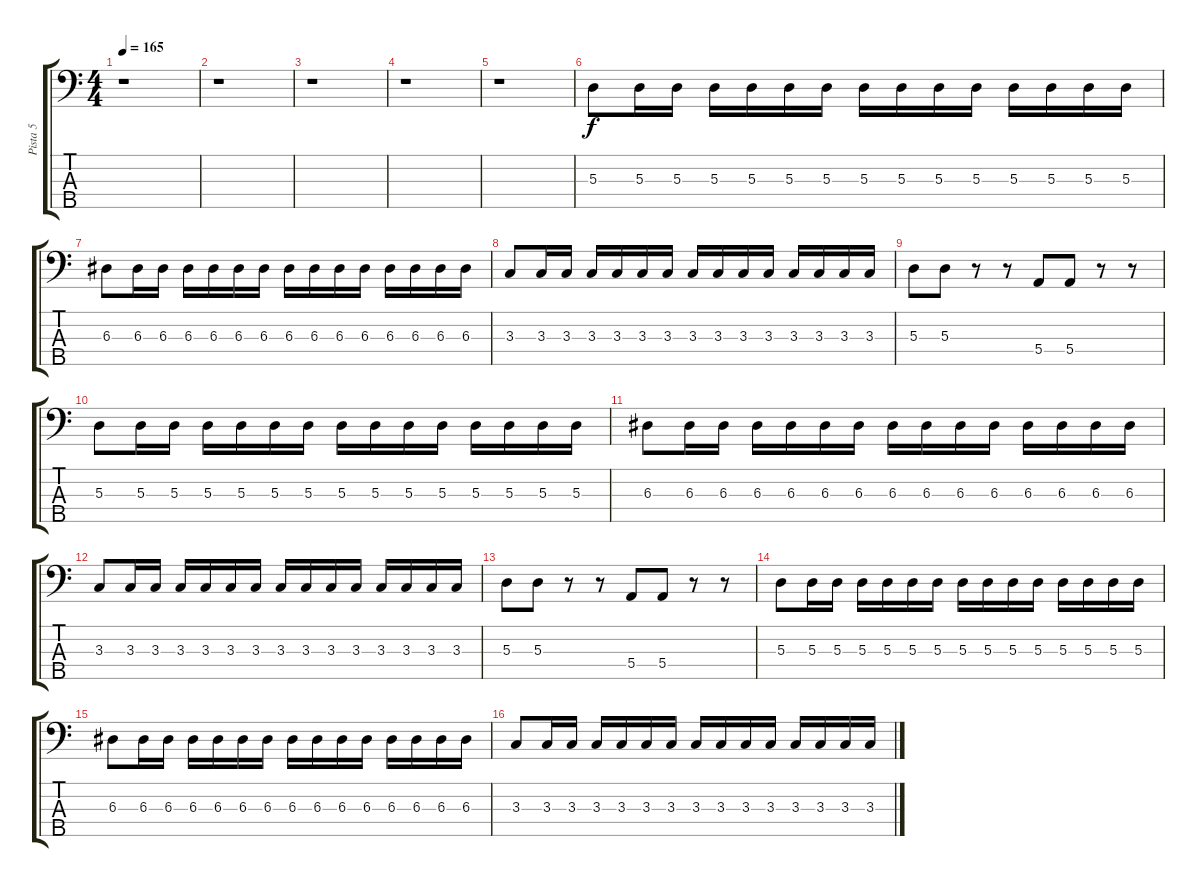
\track ("Pista 5" "Pista 5") {instrument electricbassfinger}
\staff {score tabs}
\tuning (G2 D2 A1 E1 B0) {hide}
\ts (4 4)
\tempo 165
\clef f4
\ks c
r.1{dy f instrument electricbassfinger} |
r.1 |
r.1 |
r.1 |
r.1 |
5.3.8 5.3.16 5.3.16 5.3.16 5.3.16 5.3.16 5.3.16 5.3.16 5.3.16 5.3.16 5.3.16 5.3.16 5.3.16 5.3.16 5.3.16 |
6.3.8 6.3.16 6.3.16 6.3.16 6.3.16 6.3.16 6.3.16 6.3.16 6.3.16 6.3.16 6.3.16 6.3.16 6.3.16 6.3.16 6.3.16 |
3.3.8 3.3.16 3.3.16 3.3.16 3.3.16 3.3.16 3.3.16 3.3.16 3.3.16 3.3.16 3.3.16 3.3.16 3.3.16 3.3.16 3.3.16 |
5.3.8 5.3.8 r.8 r.8 5.4.8 5.4.8 r.8 r.8 |
5.3.8 5.3.16 5.3.16 5.3.16 5.3.16 5.3.16 5.3.16 5.3.16 5.3.16 5.3.16 5.3.16 5.3.16 5.3.16 5.3.16 5.3.16 |
6.3.8 6.3.16 6.3.16 6.3.16 6.3.16 6.3.16 6.3.16 6.3.16 6.3.16 6.3.16 6.3.16 6.3.16 6.3.16 6.3.16 6.3.16 |
3.3.8 3.3.16 3.3.16 3.3.16 3.3.16 3.3.16 3.3.16 3.3.16 3.3.16 3.3.16 3.3.16 3.3.16 3.3.16 3.3.16 3.3.16 |
5.3.8 5.3.8 r.8 r.8 5.4.8 5.4.8 r.8 r.8 |
5.3.8 5.3.16 5.3.16 5.3.16 5.3.16 5.3.16 5.3.16 5.3.16 5.3.16 5.3.16 5.3.16 5.3.16 5.3.16 5.3.16 5.3.16 |
6.3.8 6.3.16 6.3.16 6.3.16 6.3.16 6.3.16 6.3.16 6.3.16 6.3.16 6.3.16 6.3.16 6.3.16 6.3.16 6.3.16 6.3.16 |
3.3.8 3.3.16 3.3.16 3.3.16 3.3.16 3.3.16 3.3.16 3.3.16 3.3.16 3.3.16 3.3.16 3.3.16 3.3.16 3.3.16 3.3.16
